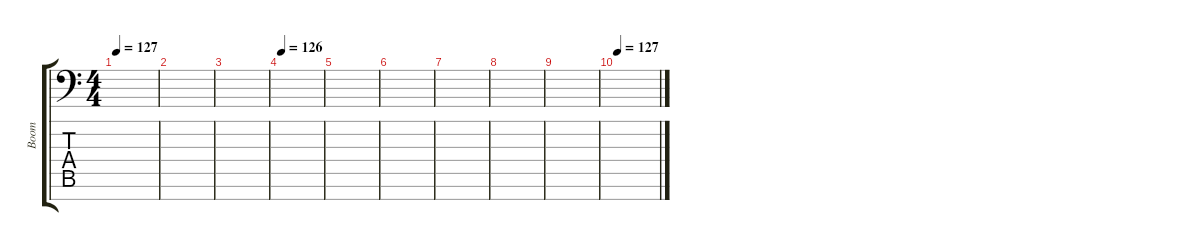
\track ("Boom" "Boom") {instrument overdrivenguitar}
\staff {score tabs}
\tuning (E4 B3 G3 D3 A2 E2 C-1) {hide}
\ts (4 4)
\tempo 127
\clef f4
\ks c
|
|
|
\tempo 126
|
|
|
|
|
|
\tempo 127
